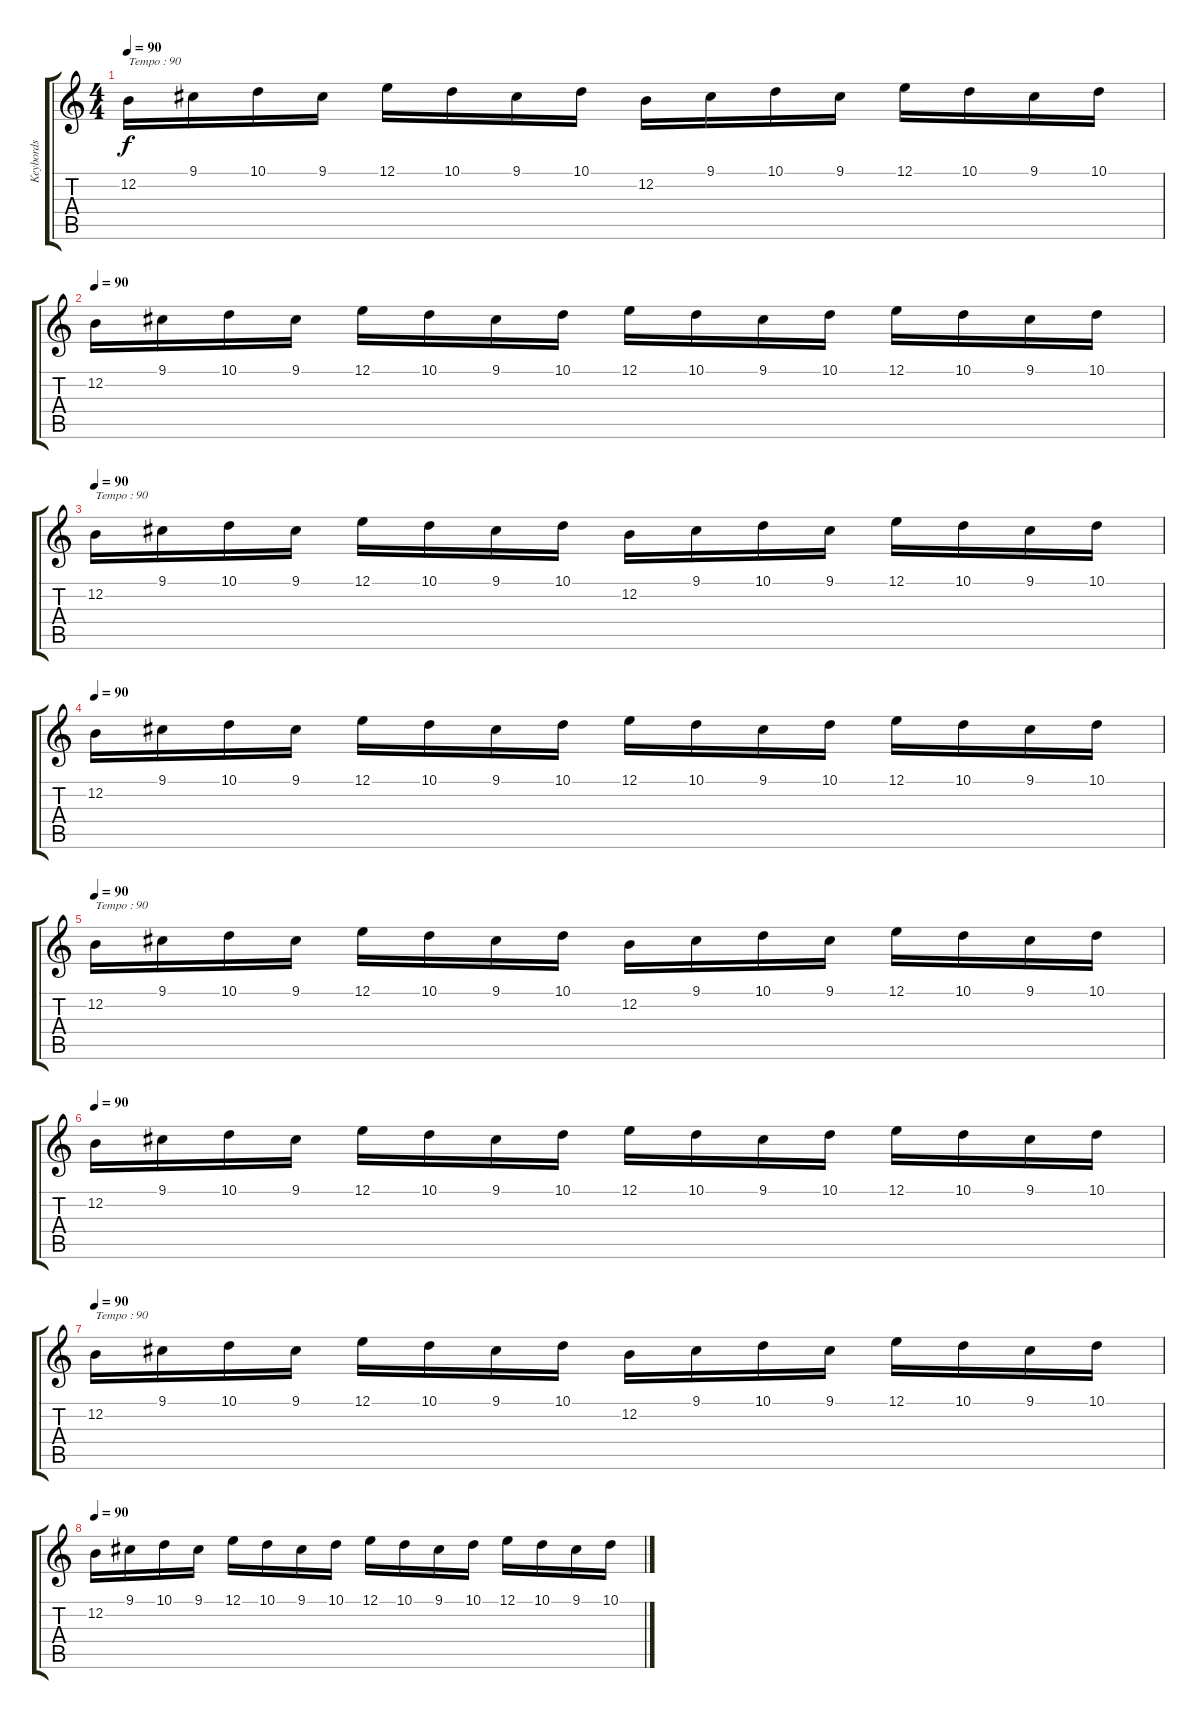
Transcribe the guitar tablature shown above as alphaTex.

\track ("Keybords" "Keybords") {instrument stringensemble2}
\staff {score tabs}
\tuning (E4 B3 G3 D3 A2 E2) {hide}
\ts (4 4)
\tempo 90
\clef g2
\ks c
12.2.16{txt "Tempo : 90" dy f} 9.1.16 10.1.16 9.1.16 12.1.16 10.1.16 9.1.16 10.1.16 12.2.16 9.1.16 10.1.16 9.1.16 12.1.16 10.1.16 9.1.16 10.1.16 |
\tempo 90
12.2.16 9.1.16 10.1.16 9.1.16 12.1.16 10.1.16 9.1.16 10.1.16 12.1.16 10.1.16 9.1.16 10.1.16 12.1.16 10.1.16 9.1.16 10.1.16 |
\tempo 90
12.2.16{txt "Tempo : 90"} 9.1.16 10.1.16 9.1.16 12.1.16 10.1.16 9.1.16 10.1.16 12.2.16 9.1.16 10.1.16 9.1.16 12.1.16 10.1.16 9.1.16 10.1.16 |
\tempo 90
12.2.16 9.1.16 10.1.16 9.1.16 12.1.16 10.1.16 9.1.16 10.1.16 12.1.16 10.1.16 9.1.16 10.1.16 12.1.16 10.1.16 9.1.16 10.1.16 |
\tempo 90
12.2.16{txt "Tempo : 90"} 9.1.16 10.1.16 9.1.16 12.1.16 10.1.16 9.1.16 10.1.16 12.2.16 9.1.16 10.1.16 9.1.16 12.1.16 10.1.16 9.1.16 10.1.16 |
\tempo 90
12.2.16 9.1.16 10.1.16 9.1.16 12.1.16 10.1.16 9.1.16 10.1.16 12.1.16 10.1.16 9.1.16 10.1.16 12.1.16 10.1.16 9.1.16 10.1.16 |
\tempo 90
12.2.16{txt "Tempo : 90"} 9.1.16 10.1.16 9.1.16 12.1.16 10.1.16 9.1.16 10.1.16 12.2.16 9.1.16 10.1.16 9.1.16 12.1.16 10.1.16 9.1.16 10.1.16 |
\tempo 90
12.2.16 9.1.16 10.1.16 9.1.16 12.1.16 10.1.16 9.1.16 10.1.16 12.1.16 10.1.16 9.1.16 10.1.16 12.1.16 10.1.16 9.1.16 10.1.16
